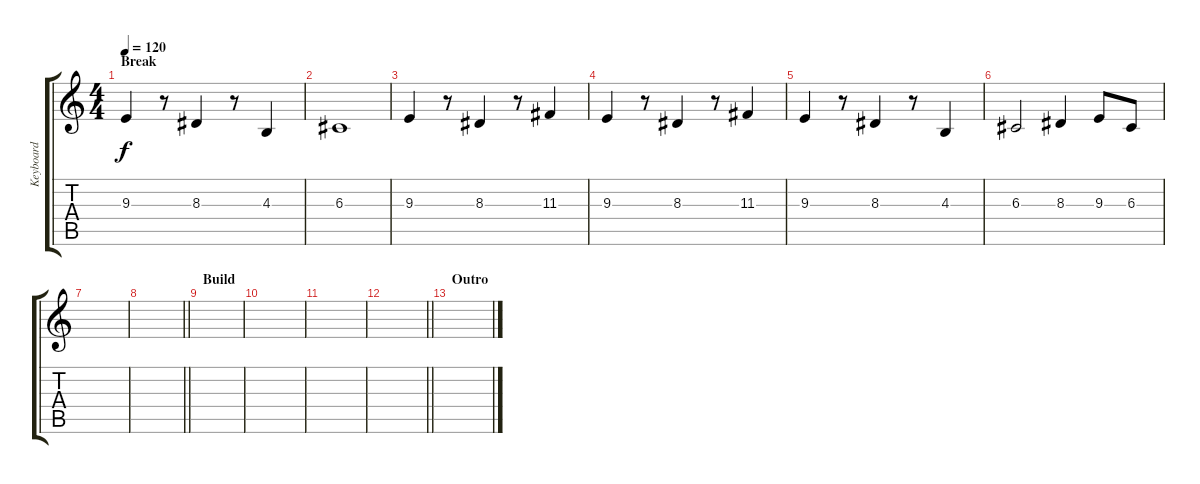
\track ("Keyboard " "Keyboard ") {instrument acousticgrandpiano}
\staff {score tabs}
\tuning (E4 B3 G3 D3 A2 E2) {hide}
\ts (4 4)
\section ("" "Break")
\tempo 120
\clef g2
\ks c
9.3.4{dy f} r.8 8.3.4 r.8 4.3.4 |
6.3.1 |
9.3.4 r.8 8.3.4 r.8 11.3.4 |
9.3.4 r.8 8.3.4 r.8 11.3.4 |
9.3.4 r.8 8.3.4 r.8 4.3.4 |
6.3.2 8.3.4 9.3.8 6.3.8 |
|
\barLineRight lightlight
|
\section ("" "Build")
|
|
|
\barLineRight lightlight
|
\section ("" "Outro")
